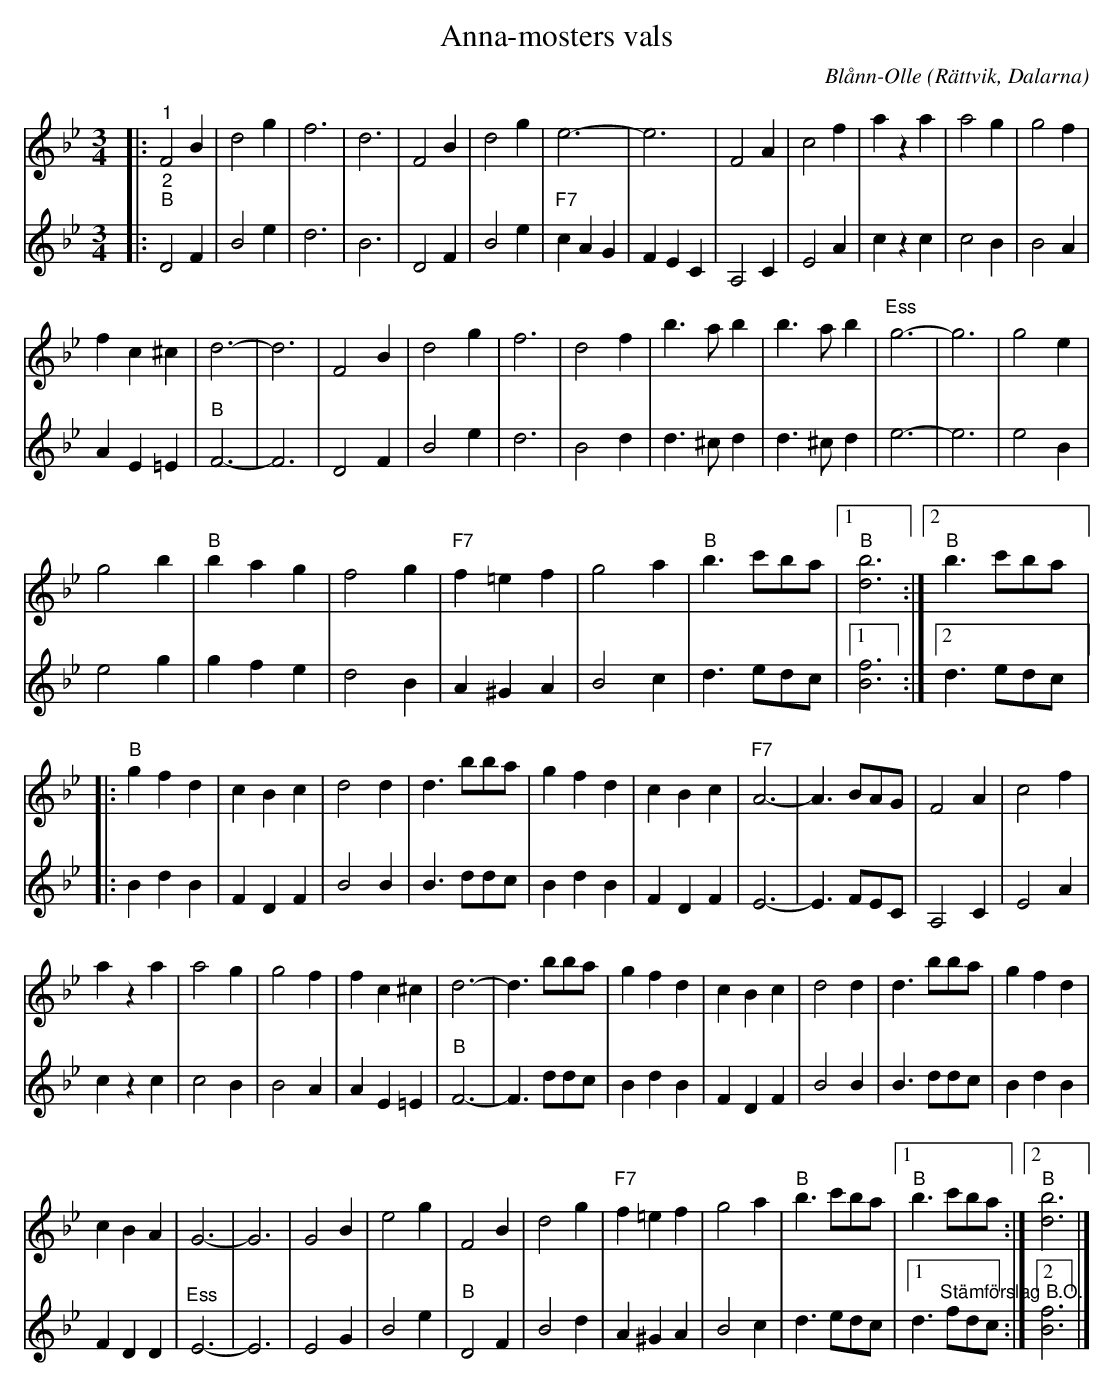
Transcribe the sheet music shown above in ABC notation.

X:1
T:Anna-mosters vals
C:Blånn-Olle
O:Rättvik, Dalarna
L:1/4
M:3/4
K:Bb
V:1
|:"^1" F2 B | d2 g | f3 | d3 | F2 B | d2 g | e3- | e3 | F2 A | c2 f | a z a | a2 g | g2 f |
f c ^c | d3- | d3 | F2 B | d2 g | f3 | d2 f | b3/2 a/ b | b3/2 a/ b |"^Ess" g3- | g3 | g2 e |
g2 b |"B" b a g | f2 g |"F7" f =e f | g2 a |"B" b3/2 c'/b/a/ |1"B" [db]3 :|2 "B" b3/2 c'/b/a/ |:
"B" g f d | c B c | d2 d | d3/2 b/b/a/ | g f d | c B c |"F7" A3- | A3/2 B/A/G/ | F2 A | c2 f |
a z a | a2 g | g2 f | f c ^c | d3- | d3/2 b/b/a/ | g f d | c B c | d2 d | d3/2 b/b/a/ | g f d |
 c B A | G3- | G3 | G2 B | e2 g | F2 B | d2 g |"F7" f =e f | g2 a | "B" b3/2 c'/b/a/ |1"B" b3/2 c'/b/a/ :|2"B" [db]3 |]
V:2
|:"^2""B" D2 F | B2 e | d3 | B3 | D2 F | B2 e |"F7" c A G | F E C | A,2 C | E2 A | c z c | c2 B |
B2 A | A E =E |"B" F3- | F3 | D2 F | B2 e | d3 | B2 d | d3/2 ^c/ d | d3/2 ^c/ d | e3- | e3 |
e2 B | e2 g | g f e | d2 B | A ^G A | B2 c | d3/2 e/d/c/ |1 [Bf]3 :|2 d3/2 e/d/c/ |:
B d B | F D F | B2 B | B3/2 d/d/c/ | B d B | F D F | E3- | E3/2 F/E/C/ | A,2 C | E2 A |
c z c | c2 B | B2 A | A E =E |"B" F3- | F3/2 d/d/c/ | B d B | F D F | B2 B | B3/2 d/d/c/ |
B d B | F D D | "^Ess" E3- | E3 | E2 G | B2 e |"B" D2 F | B2 d | A ^G A | B2 c | d3/2 e/d/c/ |1 d3/2"^Stämförslag B.O." f/d/c/ :|2 [Bf]3 |]
